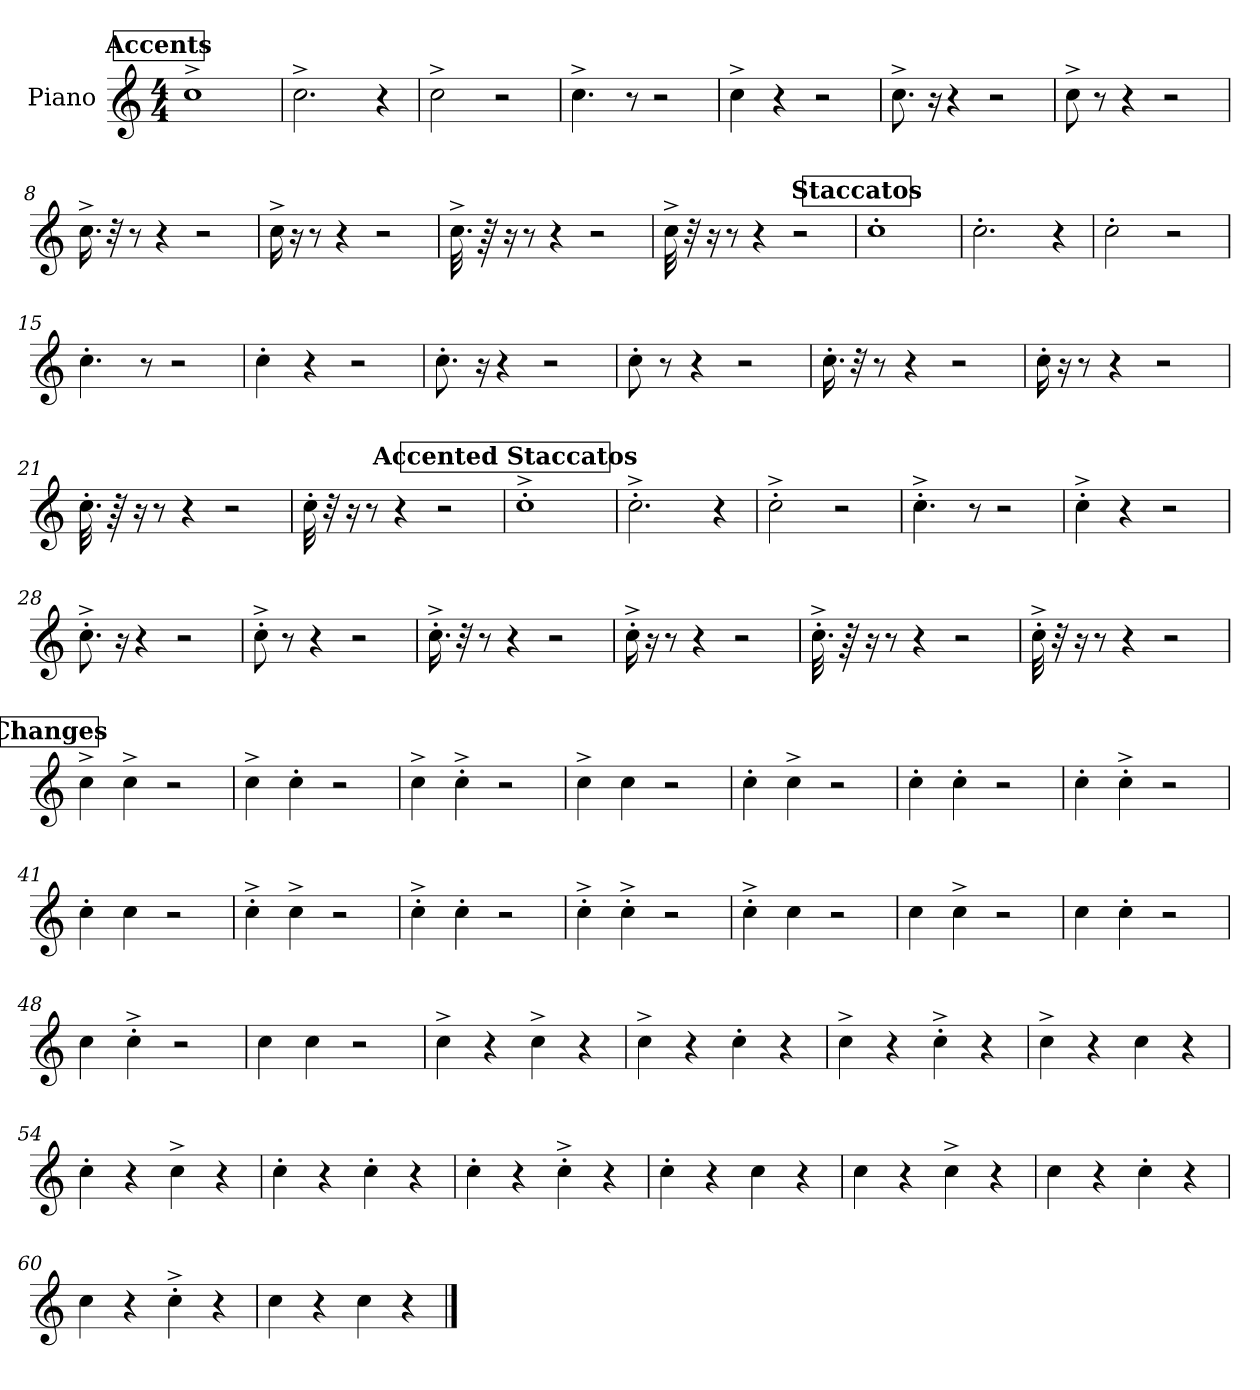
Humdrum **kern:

**kern
*part1
*staff1
*I"Piano
*I'Pno.
*clefG2
*k[]
*M4/4
!!LO:REH:place=s1:a:B:fs=14:t=Accents
=1
1cc^
=2
2.cc^\
4r
=3
2cc^\
2r
=4
4.cc^\
8r
2r
=5
4cc^\
4r
2r
=6
8.cc^\
16r
4r
2r
=7
8cc^\
8r
4r
2r
=8
16.cc^\
32r
8r
4r
2r
=9
16cc^\
16r
8r
4r
2r
=10
32.cc^\
64r
16r
8r
4r
2r
=11
32cc^\
32r
16r
8r
4r
2r
!!LO:REH:place=s1:a:B:fs=14:t=Staccatos
=12
1cc'
=13
2.cc'\
4r
=14
2cc'\
2r
=15
4.cc'\
8r
2r
=16
4cc'\
4r
2r
=17
8.cc'\
16r
4r
2r
=18
8cc'\
8r
4r
2r
=19
16.cc'\
32r
8r
4r
2r
=20
16cc'\
16r
8r
4r
2r
=21
32.cc'\
64r
16r
8r
4r
2r
=22
32cc'\
32r
16r
8r
4r
2r
!!LO:REH:place=s1:a:B:fs=14:t=Accented Staccatos
=23
1cc'^
=24
2.cc'^\
4r
=25
2cc'^\
2r
=26
4.cc'^\
8r
2r
=27
4cc'^\
4r
2r
=28
8.cc'^\
16r
4r
2r
=29
8cc'^\
8r
4r
2r
=30
16.cc'^\
32r
8r
4r
2r
=31
16cc'^\
16r
8r
4r
2r
=32
32.cc'^\
64r
16r
8r
4r
2r
=33
32cc'^\
32r
16r
8r
4r
2r
!!LO:REH:place=s1:a:B:fs=14:t=Changes
=34
4cc^\
4cc^\
2r
=35
4cc^\
4cc'\
2r
=36
4cc^\
4cc'^\
2r
=37
4cc^\
4cc\
2r
=38
4cc'\
4cc^\
2r
=39
4cc'\
4cc'\
2r
=40
4cc'\
4cc'^\
2r
=41
4cc'\
4cc\
2r
=42
4cc'^\
4cc^\
2r
=43
4cc'^\
4cc'\
2r
=44
4cc'^\
4cc'^\
2r
=45
4cc'^\
4cc\
2r
=46
4cc\
4cc^\
2r
=47
4cc\
4cc'\
2r
=48
4cc\
4cc'^\
2r
=49
4cc\
4cc\
2r
=50
4cc^\
4r
4cc^\
4r
=51
4cc^\
4r
4cc'\
4r
=52
4cc^\
4r
4cc'^\
4r
=53
4cc^\
4r
4cc\
4r
=54
4cc'\
4r
4cc^\
4r
=55
4cc'\
4r
4cc'\
4r
=56
4cc'\
4r
4cc'^\
4r
=57
4cc'\
4r
4cc\
4r
=58
4cc\
4r
4cc^\
4r
=59
4cc\
4r
4cc'\
4r
=60
4cc\
4r
4cc'^\
4r
=61
4cc\
4r
4cc\
4r
==
*-
